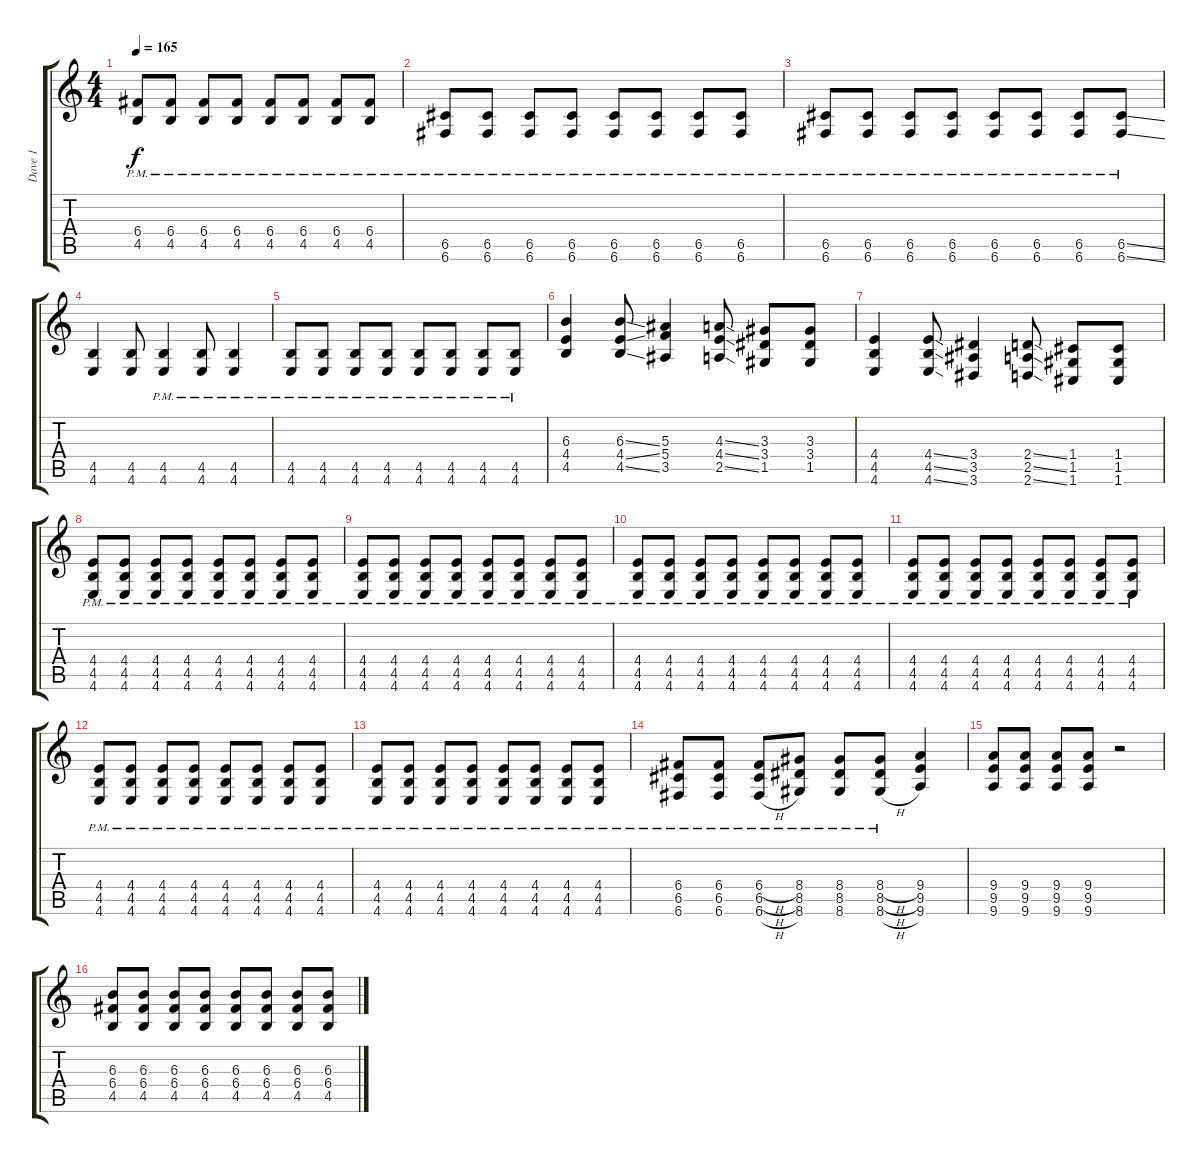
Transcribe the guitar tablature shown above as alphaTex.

\track ("Dave 1" "Dave 1") {instrument overdrivenguitar}
\staff {score tabs}
\tuning (D4 A3 F3 C3 G2 C2) {hide}
\ts (4 4)
\tempo 165
\clef g2
\ks c
(6.4{pm} 4.5{pm}).8{dy f} (6.4{pm} 4.5{pm}).8 (6.4{pm} 4.5{pm}).8 (6.4{pm} 4.5{pm}).8 (6.4{pm} 4.5{pm}).8 (6.4{pm} 4.5{pm}).8 (6.4{pm} 4.5{pm}).8 (6.4{pm} 4.5{pm}).8 |
(6.5{pm} 6.6{pm}).8 (6.5{pm} 6.6{pm}).8 (6.5{pm} 6.6{pm}).8 (6.5{pm} 6.6{pm}).8 (6.5{pm} 6.6{pm}).8 (6.5{pm} 6.6{pm}).8 (6.5{pm} 6.6{pm}).8 (6.5{pm} 6.6{pm}).8 |
(6.5{pm} 6.6{pm}).8 (6.5{pm} 6.6{pm}).8 (6.5{pm} 6.6{pm}).8 (6.5{pm} 6.6{pm}).8 (6.5{pm} 6.6{pm}).8 (6.5{pm} 6.6{pm}).8 (6.5{pm} 6.6{pm}).8 (6.5{ss pm} 6.6{ss pm}).8 |
(4.5 4.6).4 (4.5 4.6).8 (4.5{pm} 4.6{pm}).4 (4.5{pm} 4.6{pm}).8 (4.5{pm} 4.6{pm}).4 |
(4.5{pm} 4.6{pm}).8 (4.5{pm} 4.6{pm}).8 (4.5{pm} 4.6{pm}).8 (4.5{pm} 4.6{pm}).8 (4.5{pm} 4.6{pm}).8 (4.5{pm} 4.6{pm}).8 (4.5{pm} 4.6{pm}).8 (4.5{pm} 4.6{pm}).8 |
(6.3 4.4 4.5).4 (6.3{ss} 4.4{ss} 4.5{ss}).8 (5.3 5.4 3.5).4 (4.3{ss} 4.4{ss} 2.5{ss}).8 (3.3 3.4 1.5).8 (3.3 3.4 1.5).8 |
(4.4 4.5 4.6).4 (4.4{ss} 4.5{ss} 4.6{ss}).8 (3.4 3.5 3.6).4 (2.4{ss} 2.5{ss} 2.6{ss}).8 (1.4 1.5 1.6).8 (1.4 1.5 1.6).8 |
(4.4{pm} 4.5{pm} 4.6{pm}).8 (4.4{pm} 4.5{pm} 4.6{pm}).8 (4.4{pm} 4.5{pm} 4.6{pm}).8 (4.4{pm} 4.5{pm} 4.6{pm}).8 (4.4{pm} 4.5{pm} 4.6{pm}).8 (4.4{pm} 4.5{pm} 4.6{pm}).8 (4.4{pm} 4.5{pm} 4.6{pm}).8 (4.4{pm} 4.5{pm} 4.6{pm}).8 |
(4.4{pm} 4.5{pm} 4.6{pm}).8 (4.4{pm} 4.5{pm} 4.6{pm}).8 (4.4{pm} 4.5{pm} 4.6{pm}).8 (4.4{pm} 4.5{pm} 4.6{pm}).8 (4.4{pm} 4.5{pm} 4.6{pm}).8 (4.4{pm} 4.5{pm} 4.6{pm}).8 (4.4{pm} 4.5{pm} 4.6{pm}).8 (4.4{pm} 4.5{pm} 4.6{pm}).8 |
(4.4{pm} 4.5{pm} 4.6{pm}).8 (4.4{pm} 4.5{pm} 4.6{pm}).8 (4.4{pm} 4.5{pm} 4.6{pm}).8 (4.4{pm} 4.5{pm} 4.6{pm}).8 (4.4{pm} 4.5{pm} 4.6{pm}).8 (4.4{pm} 4.5{pm} 4.6{pm}).8 (4.4{pm} 4.5{pm} 4.6{pm}).8 (4.4{pm} 4.5{pm} 4.6{pm}).8 |
(4.4{pm} 4.5{pm} 4.6{pm}).8 (4.4{pm} 4.5{pm} 4.6{pm}).8 (4.4{pm} 4.5{pm} 4.6{pm}).8 (4.4{pm} 4.5{pm} 4.6{pm}).8 (4.4{pm} 4.5{pm} 4.6{pm}).8 (4.4{pm} 4.5{pm} 4.6{pm}).8 (4.4{pm} 4.5{pm} 4.6{pm}).8 (4.4{pm} 4.5{pm} 4.6{pm}).8 |
(4.4{pm} 4.5{pm} 4.6{pm}).8 (4.4{pm} 4.5{pm} 4.6{pm}).8 (4.4{pm} 4.5{pm} 4.6{pm}).8 (4.4{pm} 4.5{pm} 4.6{pm}).8 (4.4{pm} 4.5{pm} 4.6{pm}).8 (4.4{pm} 4.5{pm} 4.6{pm}).8 (4.4{pm} 4.5{pm} 4.6{pm}).8 (4.4{pm} 4.5{pm} 4.6{pm}).8 |
(4.4{pm} 4.5{pm} 4.6{pm}).8 (4.4{pm} 4.5{pm} 4.6{pm}).8 (4.4{pm} 4.5{pm} 4.6{pm}).8 (4.4{pm} 4.5{pm} 4.6{pm}).8 (4.4{pm} 4.5{pm} 4.6{pm}).8 (4.4{pm} 4.5{pm} 4.6{pm}).8 (4.4{pm} 4.5{pm} 4.6{pm}).8 (4.4{pm} 4.5{pm} 4.6{pm}).8 |
(6.4{pm} 6.5{pm} 6.6{pm}).8 (6.4{pm} 6.5{pm} 6.6{pm}).8 (6.4{h pm} 6.5{h pm} 6.6{h pm}).8 (8.4{pm} 8.5{pm} 8.6{pm}).8 (8.4{pm} 8.5{pm} 8.6{pm}).8 (8.4{h pm} 8.5{h pm} 8.6{h pm}).8 (9.4 9.5 9.6).4 |
(9.4 9.5 9.6).8 (9.4 9.5 9.6).8 (9.4 9.5 9.6).8 (9.4 9.5 9.6).8 r.2 |
(6.3 6.4 4.5).8 (6.3 6.4 4.5).8 (6.3 6.4 4.5).8 (6.3 6.4 4.5).8 (6.3 6.4 4.5).8 (6.3 6.4 4.5).8 (6.3 6.4 4.5).8 (6.3 6.4{ss} 4.5{ss}).8
